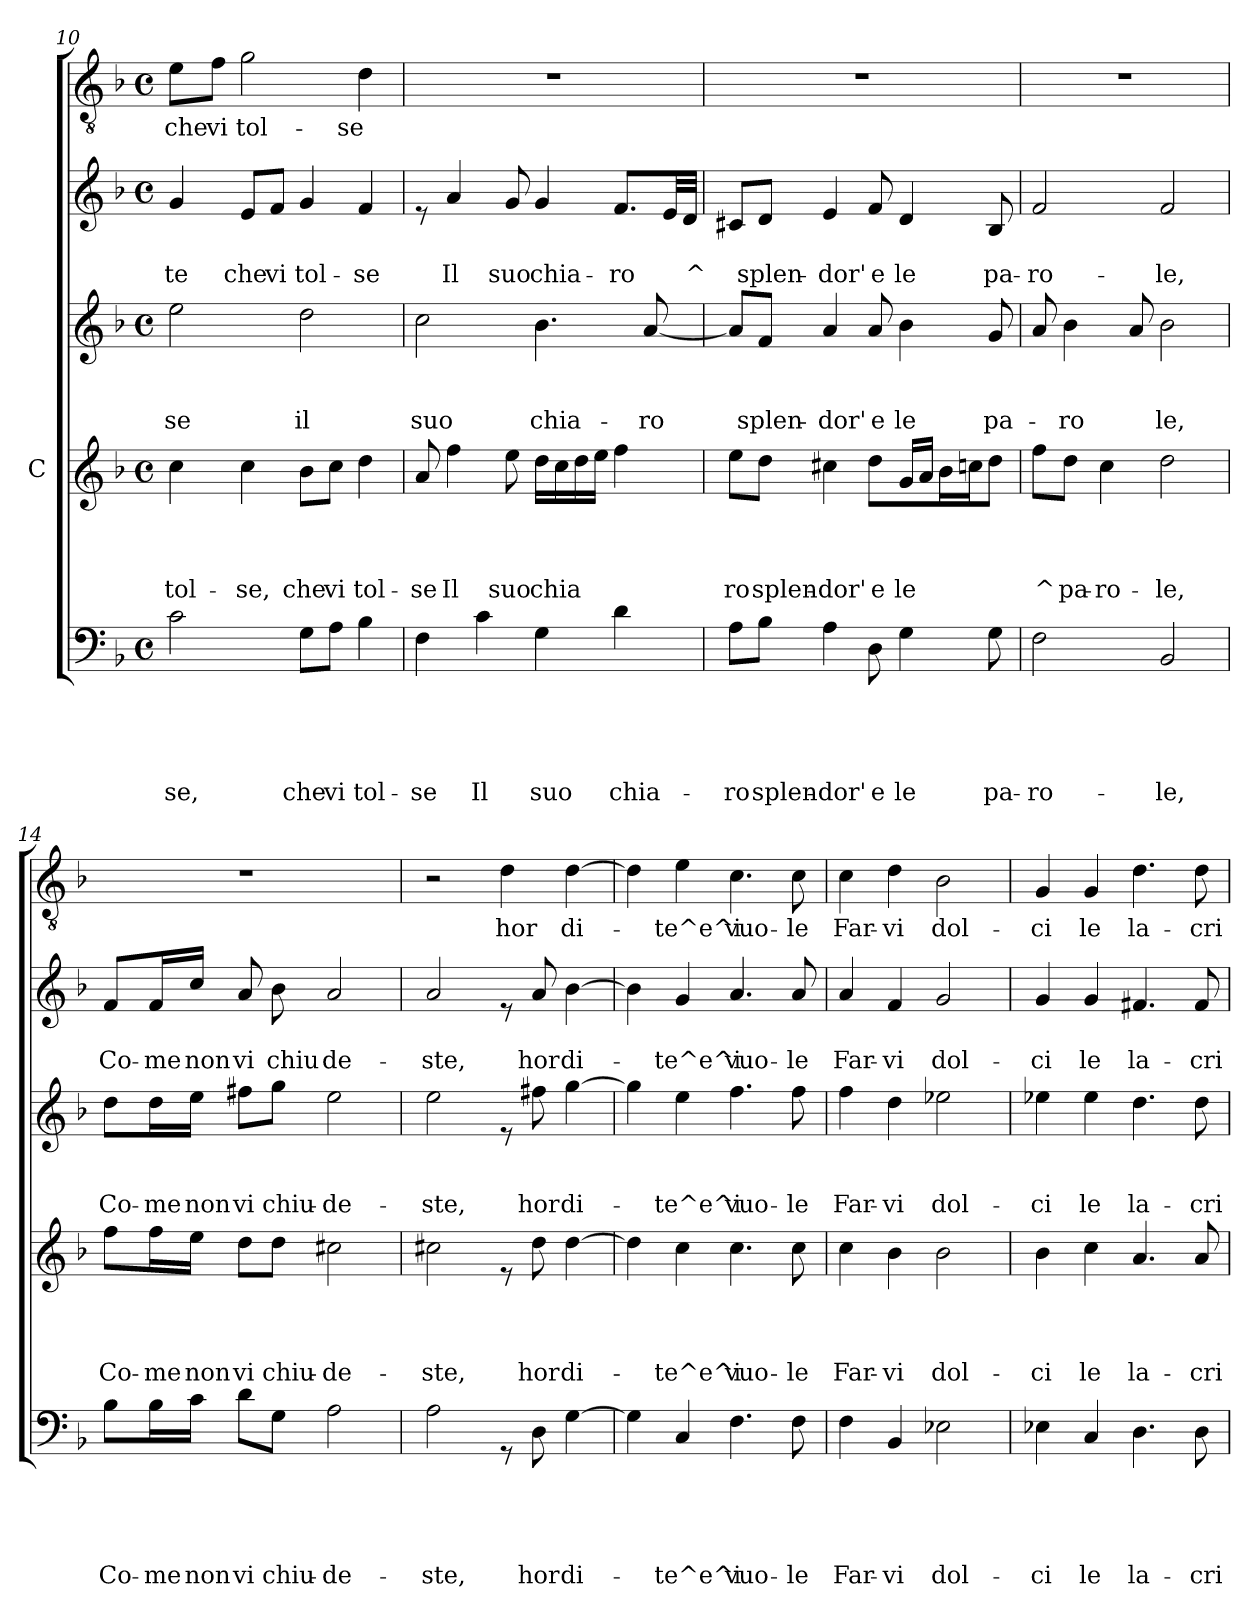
**kern	**text	**text	**text	**text	**text	**kern	**text	**text	**text	**text	**kern	**text	**text	**text	**kern	**text	**text	**kern	**text
*part5	*part5	*part5	*part5	*part5	*part5	*part4	*part4	*part4	*part4	*part4	*part3	*part3	*part3	*part3	*part2	*part2	*part2	*part1	*part1
*staff5	*staff5	*staff5	*staff5	*staff5	*staff5	*staff4	*staff4	*staff4	*staff4	*staff4	*staff3	*staff3	*staff3	*staff3	*staff2	*staff2	*staff2	*staff1	*staff1
*	*	*	*	*	*	*I"C	*	*	*	*	*	*	*	*	*	*	*	*	*
!!LO:LB:g=z
*clefF4	*	*	*	*	*	*clefG2	*	*	*	*	*clefG2	*	*	*	*clefG2	*	*	*clefGv2	*
*k[b-]	*	*	*	*	*	*k[b-]	*	*	*	*	*k[b-]	*	*	*	*k[b-]	*	*	*k[b-]	*
*F:	*	*	*	*	*	*F:	*	*	*	*	*F:	*	*	*	*F:	*	*	*F:	*
*M4/4	*	*	*	*	*	*M4/4	*	*	*	*	*M4/4	*	*	*	*M4/4	*	*	*M4/4	*
*met(c)	*	*	*	*	*	*met(c)	*	*	*	*	*met(c)	*	*	*	*met(c)	*	*	*met(c)	*
=10	=10	=10	=10	=10	=10	=10	=10	=10	=10	=10	=10	=10	=10	=10	=10	=10	=10	=10	=10
!	!	!	!	!	!LO:LY:b	!	!	!	!	!LO:LY:b	!	!	!	!LO:LY:b	!	!	!LO:LY:b	!	!LO:LY:b
2c\	.	.	.	.	-se,	4cc\	.	.	.	tol-	2ee\	.	.	-se	4g/	.	-te	8e\L	che
!	!	!	!	!	!	!	!	!	!	!	!	!	!	!	!	!	!	!	!LO:LY:b
.	.	.	.	.	.	.	.	.	.	.	.	.	.	.	.	.	.	8f\J	vi
!	!	!	!	!	!	!	!	!	!	!LO:LY:b	!	!	!	!	!	!	!LO:LY:b	!	!LO:LY:b
.	.	.	.	.	.	4cc\	.	.	.	-se,	.	.	.	.	8e/L	.	che	2g\	tol-
!	!	!	!	!	!	!	!	!	!	!	!	!	!	!	!	!	!LO:LY:b	!	!
.	.	.	.	.	.	.	.	.	.	.	.	.	.	.	8f/J	.	vi	.	.
!	!	!	!	!	!LO:LY:b	!	!	!	!	!LO:LY:b	!	!	!	!LO:LY:b	!	!	!LO:LY:b	!	!
8G\L	.	.	.	.	che	8b-\L	.	.	.	che	2dd\	.	.	il	4g/	.	tol-	.	.
!	!	!	!	!	!LO:LY:b	!	!	!	!	!LO:LY:b	!	!	!	!	!	!	!	!	!
8A\J	.	.	.	.	vi	8cc\J	.	.	.	vi	.	.	.	.	.	.	.	.	.
!	!	!	!	!	!LO:LY:b	!	!	!	!	!LO:LY:b	!	!	!	!	!	!	!LO:LY:b	!	!LO:LY:b
4B-\	.	.	.	.	tol-	4dd\	.	.	.	tol-	.	.	.	.	4f/	.	-se	4d\	-se
=11	=11	=11	=11	=11	=11	=11	=11	=11	=11	=11	=11	=11	=11	=11	=11	=11	=11	=11	=11
!	!	!	!	!	!LO:LY:b	!	!	!	!	!LO:LY:b	!	!	!	!LO:LY:b	!	!	!	!	!
4F\	.	.	.	.	-se	8a/	.	.	.	-se	2cc\	.	.	suo	8re	.	.	1r	.
!	!	!	!	!	!	!	!	!	!	!LO:LY:b	!	!	!	!	!	!	!LO:LY:b	!	!
.	.	.	.	.	.	4ff\	.	.	.	Il	.	.	.	.	4a/	.	Il	.	.
!	!	!	!	!	!LO:LY:b	!	!	!	!	!	!	!	!	!	!	!	!	!	!
4c\	.	.	.	.	Il	.	.	.	.	.	.	.	.	.	.	.	.	.	.
!	!	!	!	!	!	!	!	!	!	!LO:LY:b	!	!	!	!	!	!	!LO:LY:b	!	!
.	.	.	.	.	.	8ee\	.	.	.	suo	.	.	.	.	8g/	.	suo	.	.
!	!	!	!	!	!LO:LY:b	!	!	!	!	!LO:LY:b	!	!	!	!LO:LY:b	!	!	!LO:LY:b	!	!
4G\	.	.	.	.	suo	16dd\LL	.	.	.	chia	4.b-\	.	.	chia-	4g/	.	chia-	.	.
.	.	.	.	.	.	16cc\	.	.	.	.	.	.	.	.	.	.	.	.	.
.	.	.	.	.	.	16dd\	.	.	.	.	.	.	.	.	.	.	.	.	.
.	.	.	.	.	.	16ee\JJ	.	.	.	.	.	.	.	.	.	.	.	.	.
!	!	!	!	!	!LO:LY:b	!	!	!	!	!	!	!	!	!	!	!	!LO:LY:b	!	!
4d\	.	.	.	.	chia-	4ff\	.	.	.	.	.	.	.	.	8.f/L	.	-ro	.	.
!	!	!	!	!	!	!	!	!	!	!	!	!	!	!LO:LY:b	!	!	!	!	!
.	.	.	.	.	.	.	.	.	.	.	[<8a/	.	.	-ro	.	.	.	.	.
.	.	.	.	.	.	.	.	.	.	.	.	.	.	.	32e/LL	.	.	.	.
!	!	!	!	!	!	!	!	!	!	!	!	!	!	!	!	!	!LO:LY:b	!	!
.	.	.	.	.	.	.	.	.	.	.	.	.	.	.	32d/JJJ	.	^	.	.
=12	=12	=12	=12	=12	=12	=12	=12	=12	=12	=12	=12	=12	=12	=12	=12	=12	=12	=12	=12
!	!	!	!	!	!LO:LY:b	!	!	!	!	!LO:LY:b	!	!	!	!	!	!	!	!	!
*	*	*	*	*	*	*^	*	*	*	*	*	*	*	*	*	*	*	*	*
8A\L	.	.	.	.	-ro	8ee\L	2ryy	.	.	.	ro	8a/L]	.	.	.	8c#X/L	.	.	1r	.
!	!	!	!	!	!LO:LY:b	!	!	!	!	!	!LO:LY:b	!	!	!	!LO:LY:b	!	!	!LO:LY:b	!	!
8B-\J	.	.	.	.	splen-	8dd\J	.	.	.	.	splen-	8f/J	.	.	splen-	8d/J	.	splen-	.	.
!	!	!	!	!	!LO:LY:b	!	!	!	!	!	!LO:LY:b	!	!	!	!LO:LY:b	!	!	!LO:LY:b	!	!
4A\	.	.	.	.	-dor'	4cc#X\	.	.	.	.	-dor'	4a/	.	.	-dor'	4e/	.	-dor'	.	.
!	!	!	!	!	!LO:LY:b	!	!	!	!	!	!LO:LY:b	!	!	!	!LO:LY:b	!	!	!LO:LY:b	!	!
8D\	.	.	.	.	e	8dd\L	8ryy	.	.	.	e	8a/	.	.	e	8f/	.	e	.	.
!	!	!	!	!	!LO:LY:b	!	!	!	!	!	!LO:LY:b	!	!	!	!LO:LY:b	!	!	!LO:LY:b	!	!
4G\	.	.	.	.	le	8ryy	16g/LL	.	.	.	le	4b-\	.	.	le	4d/	.	le	.	.
.	.	.	.	.	.	.	16a/JJ	.	.	.	.	.	.	.	.	.	.	.	.	.
.	.	.	.	.	.	16b-\L	4ryy	.	.	.	.	.	.	.	.	.	.	.	.	.
.	.	.	.	.	.	16ccn\J	.	.	.	.	.	.	.	.	.	.	.	.	.	.
!	!	!	!	!	!LO:LY:b	!	!	!	!	!	!	!	!	!	!LO:LY:b	!	!	!LO:LY:b	!	!
8G\	.	.	.	.	pa-	8dd\J	.	.	.	.	.	8g/	.	.	pa-	8B-/	.	pa-	.	.
*	*	*	*	*	*	*v	*v	*	*	*	*	*	*	*	*	*	*	*	*	*
!!LO:PB:g=z
=13	=13	=13	=13	=13	=13	=13	=13	=13	=13	=13	=13	=13	=13	=13	=13	=13	=13	=13	=13
!	!	!	!	!	!LO:LY:b	!	!	!	!	!LO:LY:b	!	!	!	!	!	!	!LO:LY:b	!	!
2F\	.	.	.	.	-ro-	8ff\L	.	.	.	^	8a/	.	.	.	2f/	.	-ro-	1r	.
!	!	!	!	!	!	!	!	!	!	!LO:LY:b	!	!	!	!LO:LY:b	!	!	!	!	!
.	.	.	.	.	.	8dd\J	.	.	.	pa-	4b-\	.	.	-ro	.	.	.	.	.
!	!	!	!	!	!	!	!	!	!	!LO:LY:b	!	!	!	!	!	!	!	!	!
.	.	.	.	.	.	4cc\	.	.	.	-ro-	.	.	.	.	.	.	.	.	.
.	.	.	.	.	.	.	.	.	.	.	8a/	.	.	.	.	.	.	.	.
!	!	!	!	!	!LO:LY:b	!	!	!	!	!LO:LY:b	!	!	!	!LO:LY:b	!	!	!LO:LY:b	!	!
2BB-/	.	.	.	.	-le,	2dd\	.	.	.	-le,	2b-\	.	.	le,	2f/	.	-le,	.	.
=14	=14	=14	=14	=14	=14	=14	=14	=14	=14	=14	=14	=14	=14	=14	=14	=14	=14	=14	=14
!	!	!	!	!	!LO:LY:b	!	!	!	!	!LO:LY:b	!	!	!	!LO:LY:b	!	!	!LO:LY:b	!	!
*	*	*	*	*	*	*	*	*	*	*	*	*	*	*	*^	*	*	*	*
8B-\L	.	.	.	.	Co-	8ff\L	.	.	.	Co-	8dd\L	.	.	Co-	8f/L	4.ryy	.	Co-	1r	.
!	!	!	!	!	!LO:LY:b	!	!	!	!	!LO:LY:b	!	!	!	!LO:LY:b	!	!	!	!LO:LY:b	!	!
16B-\L	.	.	.	.	-me	16ff\L	.	.	.	-me	16dd\L	.	.	-me	16f/L	.	.	-me	.	.
!	!	!	!	!	!LO:LY:b	!	!	!	!	!LO:LY:b	!	!	!	!LO:LY:b	!	!	!	!LO:LY:b	!	!
16c\JJ	.	.	.	.	non	16ee\JJ	.	.	.	non	16ee\JJ	.	.	non	16cc/JJ	.	.	non	.	.
!	!	!	!	!	!LO:LY:b	!	!	!	!	!LO:LY:b	!	!	!	!LO:LY:b	!	!	!	!LO:LY:b	!	!
8d\L	.	.	.	.	vi	8dd\L	.	.	.	vi	8ff#X\L	.	.	vi	8a/	.	.	vi	.	.
!	!	!	!	!	!LO:LY:b	!	!	!	!	!LO:LY:b	!	!	!	!LO:LY:b	!	!	!	!LO:LY:b	!	!
8G\J	.	.	.	.	chiu-	8dd\J	.	.	.	chiu-	8gg\J	.	.	chiu-	8ryy	8b-\	.	-chiu-	.	.
!	!	!	!	!	!LO:LY:b	!	!	!	!	!LO:LY:b	!	!	!	!LO:LY:b	!	!	!	!LO:LY:b	!	!
2A\	.	.	.	.	-de-	2cc#X\	.	.	.	-de-	2ee\	.	.	-de-	2a/	2ryy	.	de-	.	.
=15	=15	=15	=15	=15	=15	=15	=15	=15	=15	=15	=15	=15	=15	=15	=15	=15	=15	=15	=15	=15
!	!	!	!	!	!LO:LY:b	!	!	!	!	!LO:LY:b	!	!	!	!LO:LY:b	!	!	!	!LO:LY:b	!	!
*	*	*	*	*	*	*	*	*	*	*	*	*	*	*	*v	*v	*	*	*	*
2A\	.	.	.	.	-ste,	2cc#X\	.	.	.	-ste,	2ee\	.	.	-ste,	2a/	.	-ste,	2r	.
!	!	!	!	!	!	!	!	!	!	!	!	!	!	!	!	!	!	!	!LO:LY:b
8rGG	.	.	.	.	.	8re	.	.	.	.	8re	.	.	.	8re	.	.	4d\	hor
!	!	!	!	!	!LO:LY:b	!	!	!	!	!LO:LY:b	!	!	!	!LO:LY:b	!	!	!LO:LY:b	!	!
8D\	.	.	.	.	hor	8dd\	.	.	.	hor	8ff#X\	.	.	hor	8a/	.	hor	.	.
!	!	!	!	!	!LO:LY:b	!	!	!	!	!LO:LY:b	!	!	!	!LO:LY:b	!	!	!LO:LY:b	!	!LO:LY:b
[>4G\	.	.	.	.	di-	[>4dd\	.	.	.	di-	[>4gg\	.	.	di-	[>4b-\	.	di-	[>4d\	di-
=16	=16	=16	=16	=16	=16	=16	=16	=16	=16	=16	=16	=16	=16	=16	=16	=16	=16	=16	=16
4G\]	.	.	.	.	.	4dd\]	.	.	.	.	4gg\]	.	.	.	4b-\]	.	.	4d\]	.
!	!	!	!	!	!LO:LY:b	!	!	!	!	!LO:LY:b	!	!	!	!LO:LY:b	!	!	!LO:LY:b	!	!LO:LY:b
4C/	.	.	.	.	-te^e^i	4cc\	.	.	.	-te^e^i	4ee\	.	.	-te^e^i	4g/	.	-te^e^i	4e\	-te^e^i
!	!	!	!	!	!LO:LY:b	!	!	!	!	!LO:LY:b	!	!	!	!LO:LY:b	!	!	!LO:LY:b	!	!LO:LY:b
4.F\	.	.	.	.	vuo-	4.cc\	.	.	.	vuo-	4.ff\	.	.	vuo-	4.a/	.	vuo-	4.c\	vuo-
!	!	!	!	!	!LO:LY:b	!	!	!	!	!LO:LY:b	!	!	!	!LO:LY:b	!	!	!LO:LY:b	!	!LO:LY:b
8F\	.	.	.	.	-le	8cc\	.	.	.	-le	8ff\	.	.	-le	8a/	.	-le	8c\	-le
!!LO:LB:g=z
=17	=17	=17	=17	=17	=17	=17	=17	=17	=17	=17	=17	=17	=17	=17	=17	=17	=17	=17	=17
!	!	!	!	!	!LO:LY:b	!	!	!	!	!LO:LY:b	!	!	!	!LO:LY:b	!	!	!LO:LY:b	!	!LO:LY:b
4F\	.	.	.	.	Far-	4cc\	.	.	.	Far-	4ff\	.	.	Far-	4a/	.	Far-	4c\	Far-
!	!	!	!	!	!LO:LY:b	!	!	!	!	!LO:LY:b	!	!	!	!LO:LY:b	!	!	!LO:LY:b	!	!LO:LY:b
4BB-/	.	.	.	.	-vi	4b-\	.	.	.	-vi	4dd\	.	.	-vi	4f/	.	-vi	4d\	-vi
!	!	!	!	!	!LO:LY:b	!	!	!	!	!LO:LY:b	!	!	!	!LO:LY:b	!	!	!LO:LY:b	!	!LO:LY:b
2E-X\	.	.	.	.	dol-	2b-\	.	.	.	dol-	2ee-X\	.	.	dol-	2g/	.	dol-	2B-\	dol-
=18	=18	=18	=18	=18	=18	=18	=18	=18	=18	=18	=18	=18	=18	=18	=18	=18	=18	=18	=18
!	!	!	!	!	!LO:LY:b	!	!	!	!	!LO:LY:b	!	!	!	!LO:LY:b	!	!	!LO:LY:b	!	!LO:LY:b
4E-X\	.	.	.	.	-ci	4b-\	.	.	.	-ci	4ee-X\	.	.	-ci	4g/	.	-ci	4G/	-ci
!	!	!	!	!	!LO:LY:b	!	!	!	!	!LO:LY:b	!	!	!	!LO:LY:b	!	!	!LO:LY:b	!	!LO:LY:b
4C/	.	.	.	.	le	4cc\	.	.	.	le	4ee-\	.	.	le	4g/	.	le	4G/	le
!	!	!	!	!	!LO:LY:b	!	!	!	!	!LO:LY:b	!	!	!	!LO:LY:b	!	!	!LO:LY:b	!	!LO:LY:b
4.D\	.	.	.	.	la-	4.a/	.	.	.	la-	4.dd\	.	.	la-	4.f#X/	.	la-	4.d\	la-
!	!	!	!	!	!LO:LY:b	!	!	!	!	!LO:LY:b	!	!	!	!LO:LY:b	!	!	!LO:LY:b	!	!LO:LY:b
8D\	.	.	.	.	-cri-	8a/	.	.	.	-cri-	8dd\	.	.	-cri-	8f#/	.	-cri-	8d\	-cri-
=	=	=	=	=	=	=	=	=	=	=	=	=	=	=	=	=	=	=	=
*-	*-	*-	*-	*-	*-	*-	*-	*-	*-	*-	*-	*-	*-	*-	*-	*-	*-	*-	*-
